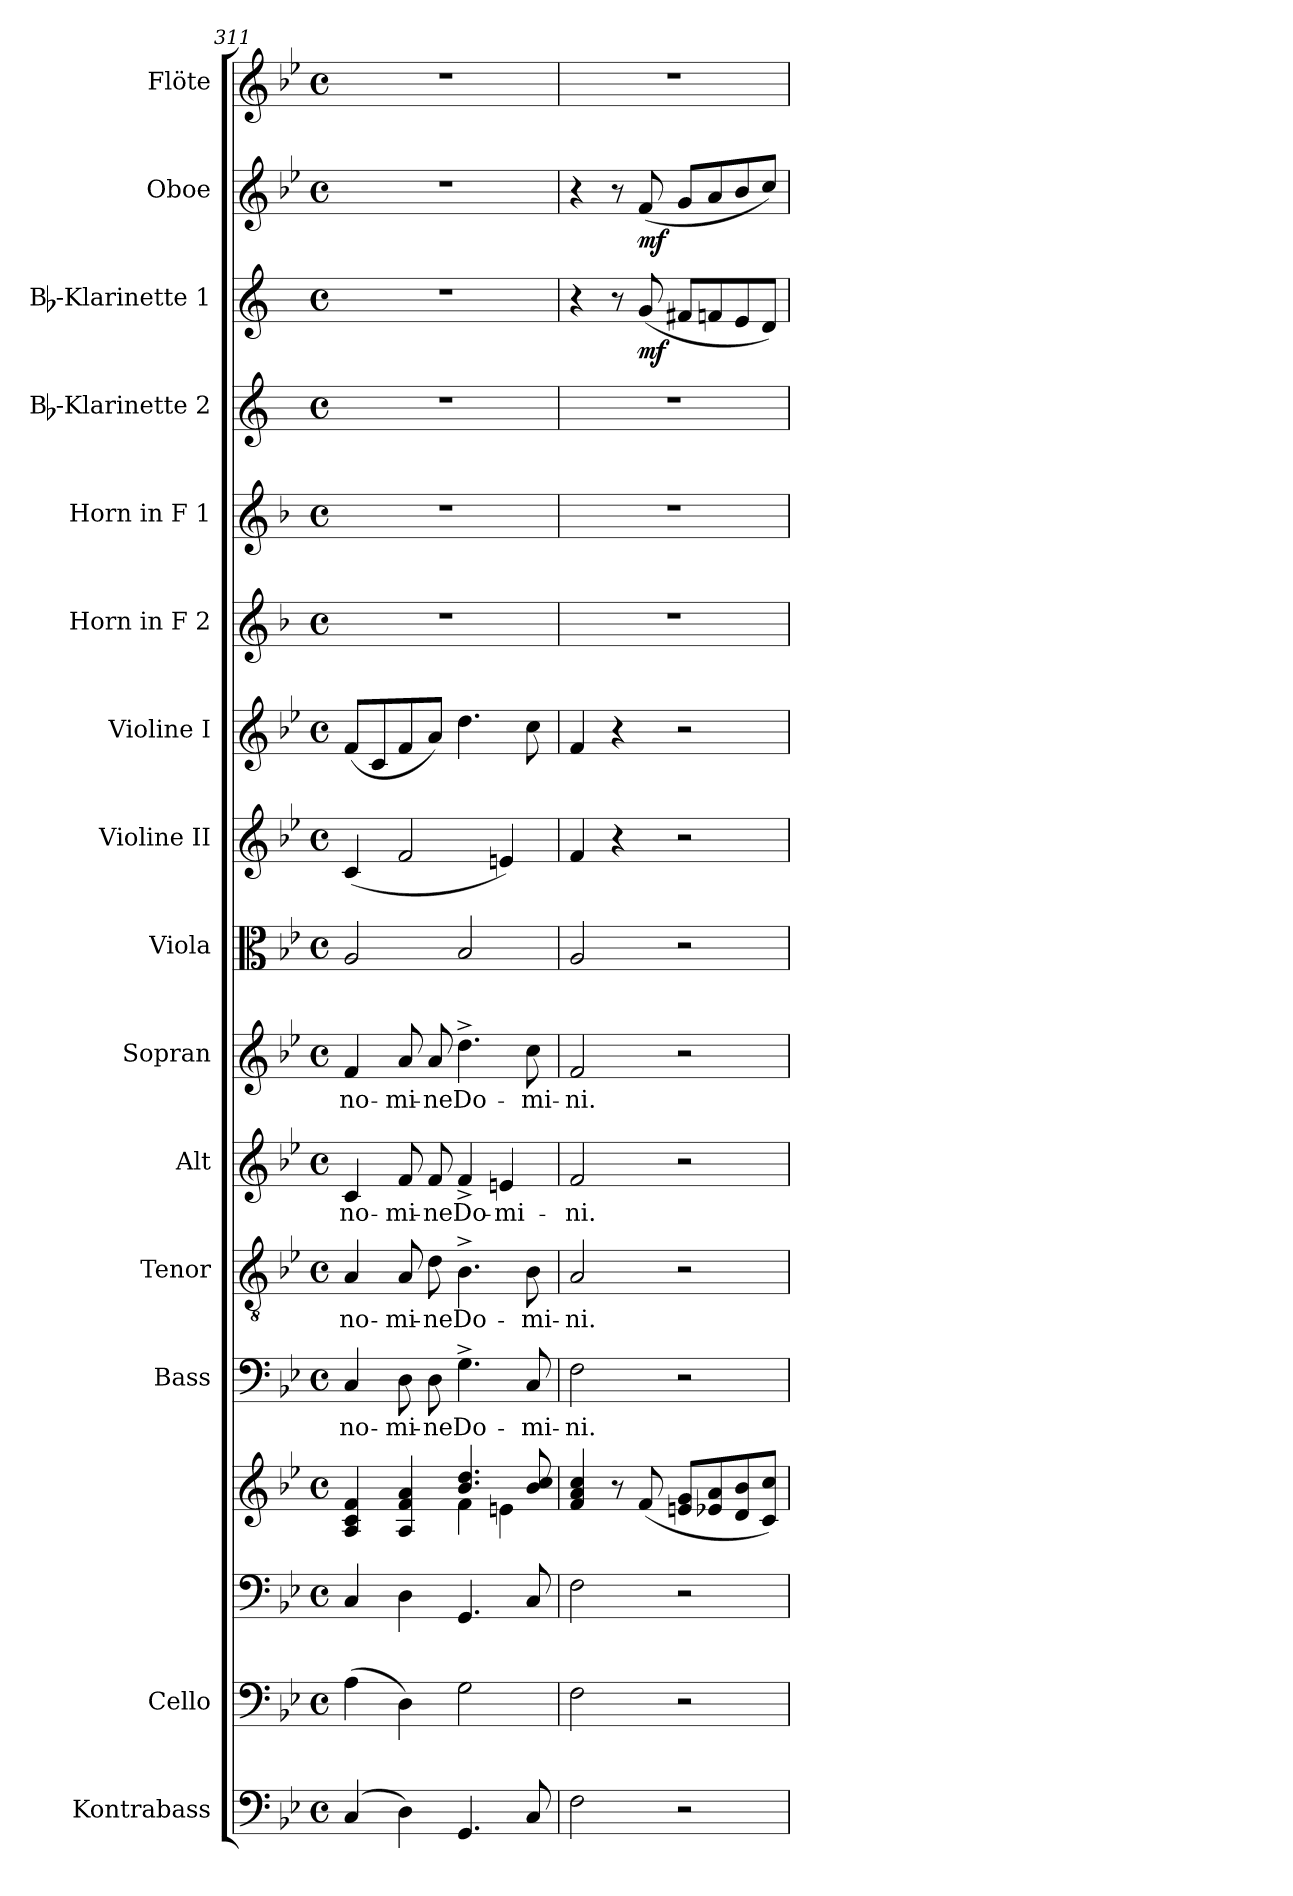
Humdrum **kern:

**kern	**kern	**kern	**kern	**kern	**text	**kern	**text	**kern	**text	**kern	**text	**kern	**kern	**kern	**kern	**kern	**kern	**kern	**dynam	**kern	**dynam	**kern
*part16	*part15	*part14	*part14	*part13	*part13	*part12	*part12	*part11	*part11	*part10	*part10	*part9	*part8	*part7	*part6	*part5	*part4	*part3	*part3	*part2	*part2	*part1
*staff17	*staff16	*staff15	*staff14	*staff13	*staff13	*staff12	*staff12	*staff11	*staff11	*staff10	*staff10	*staff9	*staff8	*staff7	*staff6	*staff5	*staff4	*staff3	*staff3	*staff2	*staff2	*staff1
*I"Kontrabass	*I"Cello	*	*	*I"Bass	*	*I"Tenor	*	*I"Alt	*	*I"Sopran	*	*I"Viola	*I"Violine II	*I"Violine I	*I"Horn in F 2	*I"Horn in F 1	*I"Bb-Klarinette 2	*I"Bb-Klarinette 1	*	*I"Oboe	*	*I"Flöte
*I'Kb.	*	*	*	*I'B.	*	*I'T.	*	*I'A.	*	*I'S.	*	*I'Vla.	*I'Vl. II	*I'Vl. I	*	*	*I'Bb Kl. 2	*I'Bb Kl. 1	*	*I'Ob.	*	*I'Fl.
*clefF4	*clefF4	*clefF4	*clefG2	*clefF4	*	*clefGv2	*	*clefG2	*	*clefG2	*	*clefC3	*clefG2	*clefG2	*clefG2	*clefG2	*clefG2	*clefG2	*	*clefG2	*	*clefG2
*ITrd7c12	*	*	*	*	*	*	*	*	*	*	*	*	*	*	*ITrd4c7	*ITrd4c7	*ITrd1c2	*ITrd1c2	*	*	*	*
*k[b-e-]	*k[b-e-]	*k[b-e-]	*k[b-e-]	*k[b-e-]	*	*k[b-e-]	*	*k[b-e-]	*	*k[b-e-]	*	*k[b-e-]	*k[b-e-]	*k[b-e-]	*k[b-e-]	*k[b-e-]	*k[b-e-]	*k[b-e-]	*	*k[b-e-]	*	*k[b-e-]
*B-:	*B-:	*B-:	*B-:	*B-:	*	*B-:	*	*B-:	*	*B-:	*	*B-:	*B-:	*B-:	*B-:	*B-:	*B-:	*B-:	*	*B-:	*	*B-:
*M4/4	*M4/4	*M4/4	*M4/4	*M4/4	*	*M4/4	*	*M4/4	*	*M4/4	*	*M4/4	*M4/4	*M4/4	*M4/4	*M4/4	*M4/4	*M4/4	*	*M4/4	*	*M4/4
*met(c)	*met(c)	*met(c)	*met(c)	*met(c)	*	*met(c)	*	*met(c)	*	*met(c)	*	*met(c)	*met(c)	*met(c)	*met(c)	*met(c)	*met(c)	*met(c)	*	*met(c)	*	*met(c)
=311	=311	=311	=311	=311	=311	=311	=311	=311	=311	=311	=311	=311	=311	=311	=311	=311	=311	=311	=311	=311	=311	=311
*	*	*	*^	*	*	*	*	*	*	*	*	*	*	*	*	*	*	*	*	*	*	*
!	!	!	!	!	!	!LO:LY:b	!	!LO:LY:b	!	!LO:LY:b	!	!LO:LY:b	!	!	!	!	!	!	!	!	!	!	!
(4CC/	(>4A\	4C/	4A/ 4c/ 4f/	2ryy	4C/	no-	4A/	no-	4c/	no-	4f/	no-	2A/	(<4c/	(<8f/L	1r	1r	1r	1r	.	1r	.	1r
.	.	.	.	.	.	.	.	.	.	.	.	.	.	.	8c/	.	.	.	.	.	.	.	.
!	!	!	!	!	!	!LO:LY:b	!	!LO:LY:b	!	!LO:LY:b	!	!LO:LY:b	!	!	!	!	!	!	!	!	!	!	!
4DD\)	4D\)	4D\	4A/ 4f/ 4a/	.	8D\	-mi-	8A/	-mi-	8f/	-mi-	8a/	-mi-	.	2f/	8f/	.	.	.	.	.	.	.	.
!	!	!	!	!	!	!LO:LY:b	!	!LO:LY:b	!	!LO:LY:b	!	!LO:LY:b	!	!	!	!	!	!	!	!	!	!	!
.	.	.	.	.	8D\	-ne	8d\	-ne	8f/	-ne	8a/	-ne	.	.	8a/J)	.	.	.	.	.	.	.	.
!	!	!	!	!	!	!LO:LY:b	!	!LO:LY:b	!	!LO:LY:b	!	!LO:LY:b	!	!	!	!	!	!	!	!	!	!	!
4.GGG/	2G\	4.GG/	4.b-/ 4.dd/	4f\	4.G^>\	Do-	4.B-^>\	Do-	4f^</	Do-	4.dd^>\	Do-	2B-/	.	4.dd\	.	.	.	.	.	.	.	.
!	!	!	!	!	!	!	!	!	!	!LO:LY:b	!	!	!	!	!	!	!	!	!	!	!	!	!
.	.	.	.	4en\	.	.	.	.	4en/	-mi-	.	.	.	4en/)	.	.	.	.	.	.	.	.	.
!	!	!	!	!	!	!LO:LY:b	!	!LO:LY:b	!	!	!	!LO:LY:b	!	!	!	!	!	!	!	!	!	!	!
8CC/	.	8C/	8b-/ 8cc/	.	8C/	-mi-	8B-\	-mi-	.	.	8cc\	-mi-	.	.	8cc\	.	.	.	.	.	.	.	.
*	*	*	*v	*v	*	*	*	*	*	*	*	*	*	*	*	*	*	*	*	*	*	*	*
=312	=312	=312	=312	=312	=312	=312	=312	=312	=312	=312	=312	=312	=312	=312	=312	=312	=312	=312	=312	=312	=312	=312
!	!	!	!	!	!LO:LY:b	!	!LO:LY:b	!	!LO:LY:b	!	!LO:LY:b	!	!	!	!	!	!	!	!	!	!	!
2FF\	2F\	2F\	4f/ 4a/ 4cc/	2F\	-ni.	2A/	-ni.	2f/	-ni.	2f/	-ni.	2A/	4f/	4f/	1r	1r	1r	4r	.	4r	.	1r
.	.	.	8r	.	.	.	.	.	.	.	.	.	4r	4r	.	.	.	8r	.	8r	.	.
!	!	!	!	!	!	!	!	!	!	!	!	!	!	!	!	!	!	!	!LO:DY:b	!	!LO:DY:b	!
.	.	.	(8f/	.	.	.	.	.	.	.	.	.	.	.	.	.	.	(<8f/	mf	(<8f/	mf	.
2r	2r	2r	8en/ 8g/L	2r	.	2r	.	2r	.	2r	.	2r	2r	2r	.	.	.	8en/L	.	8g/L	.	.
.	.	.	8e-X/ 8a/	.	.	.	.	.	.	.	.	.	.	.	.	.	.	8e-X/	.	8a/	.	.
.	.	.	8d/ 8b-/	.	.	.	.	.	.	.	.	.	.	.	.	.	.	8d/	.	8b-/	.	.
.	.	.	8c/ 8cc/J)	.	.	.	.	.	.	.	.	.	.	.	.	.	.	8c/J)	.	8cc/J)	.	.
=	=	=	=	=	=	=	=	=	=	=	=	=	=	=	=	=	=	=	=	=	=	=
*-	*-	*-	*-	*-	*-	*-	*-	*-	*-	*-	*-	*-	*-	*-	*-	*-	*-	*-	*-	*-	*-	*-
